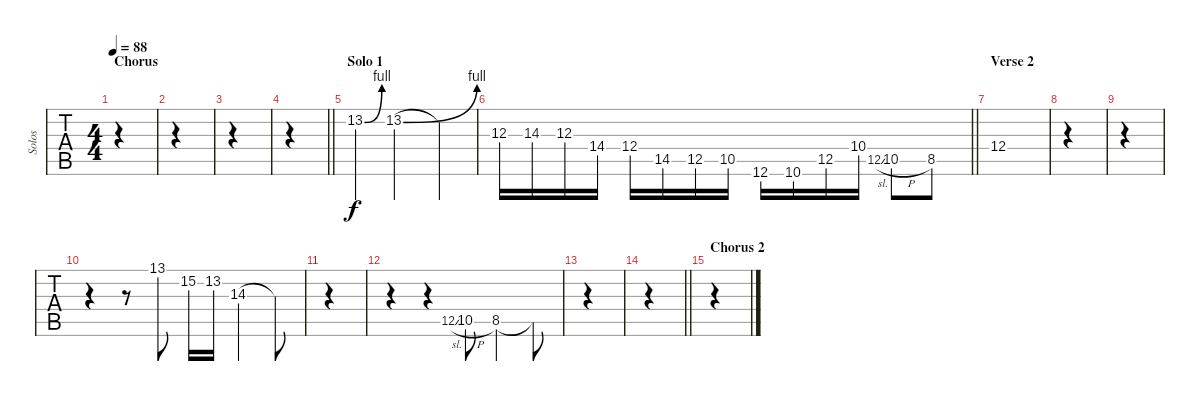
\track ("Solos" "Solos") {instrument overdrivenguitar}
\staff {tabs}
\tuning (E4 B3 G3 D3 A2 E2) {hide}
\ts (4 4)
\section ("" "Chorus")
\tempo 88
\clef g2
\ks c
|
|
|
\barLineRight lightlight
|
\section ("" "Solo 1")
13.2{be (bend 0 0 60 4)}.4 13.2{be (bend 0 0 60 4)}.2 13.2{t}.4 |
\barLineRight lightlight
12.3.16 14.3.16 12.3.16 14.4.16 12.4.16 14.5.16 12.5.16 10.5.16 12.6.16 10.6.16 12.5.16 10.4.16 12.5{sl}.8{gr} 10.5{h}.8 8.5.8 |
\section ("" "Verse 2")
12.4.1 |
|
|
r.4 r.8 13.1.8 15.2.16 13.2.16 14.3.4 14.3{t}.8 |
|
r.4 r.4 12.5{sl}.8{gr} 10.5{h}.8 8.5.4 8.5{t}.8 |
|
\barLineRight lightlight
|
\section ("" "Chorus 2")
